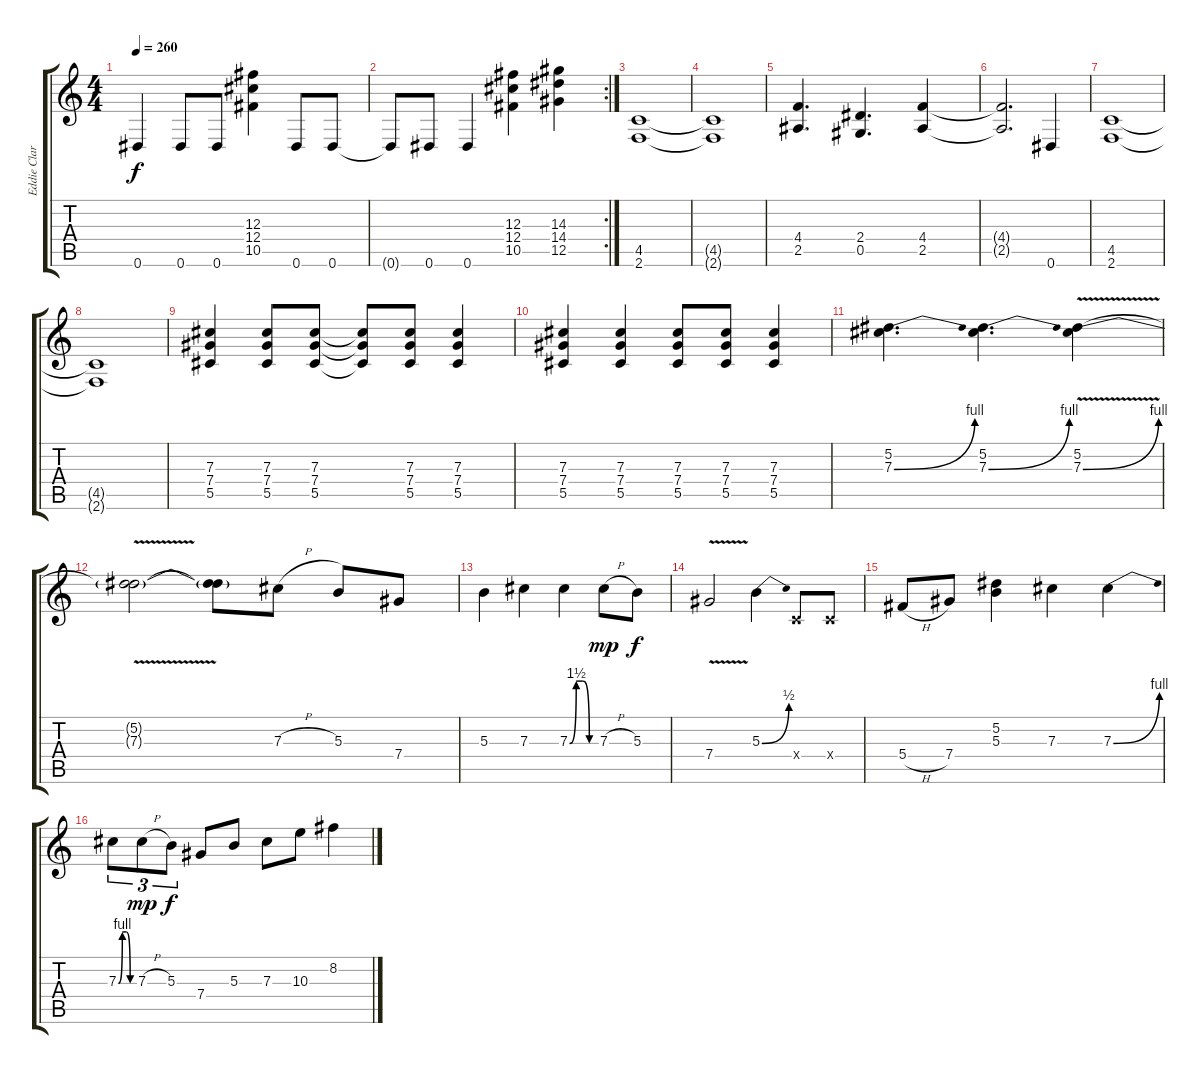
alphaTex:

\track ("Eddie Clarke-Lead" "Eddie Clar") {instrument distortionguitar}
\staff {score tabs}
\tuning (Eb4 Bb3 Gb3 Db3 Ab2 Eb2) {hide}
\ts (4 4)
\tempo 260
\clef g2
\ks c
0.6.4{dy f} 0.6.8 0.6.8 (12.3 12.4 10.5).4 0.6.8 0.6.8 |
\rc 2
0.6{t}.8 0.6.8 0.6.4 (12.3 12.4 10.5).4 (14.3 14.4 12.5).4 |
(4.5 2.6).1 |
(4.5{t} 2.6{t}).1 |
(4.4 2.5).4{d} (2.4 0.5).4{d} (4.4 2.5).4 |
(4.4{t} 2.5{t}).2{d} 0.6.4 |
(4.5 2.6).1 |
(4.5{t} 2.6{t}).1 |
(7.3 7.4 5.5).4 (7.3 7.4 5.5).8 (7.3 7.4 5.5).8 (7.3{t} 7.4{t} 5.5{t}).8 (7.3 7.4 5.5).8 (7.3 7.4 5.5).4 |
(7.3 7.4 5.5).4 (7.3 7.4 5.5).4 (7.3 7.4 5.5).8 (7.3 7.4 5.5).8 (7.3 7.4 5.5).4 |
(5.2 7.3{be (bend 0 0 60 4)}).4{d} (5.2 7.3{be (bend 0 0 60 4)}).4{d} (5.2{v} 7.3{be (bend 0 0 60 4) v}).4 |
(5.2{t} 7.3{t}).2 (5.2{t} 7.3{t}).8 7.3{h}.8 5.3.8 7.4.8 |
5.3.4 7.3.4 7.3{be (custom 0 0 15 6 30 6 45 0 60 0)}.4 7.3{h}.8{dy mp} 5.3.8{dy f} |
7.4{v}.2 5.3{be (bend 0 0 60 2)}.4 -1.4{x}.8 -1.4{x}.8 |
5.4{h}.8 7.4.8 (5.2 5.3).4 7.3.4 7.3{be (bend 0 0 60 4)}.4 |
7.3{be (custom 0 0 15 4 30 4 45 0 60 0)}.8{tu (3 2)} 7.3{h}.8{tu (3 2) dy mp} 5.3.8{tu (3 2) dy f} 7.4.8 5.3.8 7.3.8 10.3.8 8.2.4
